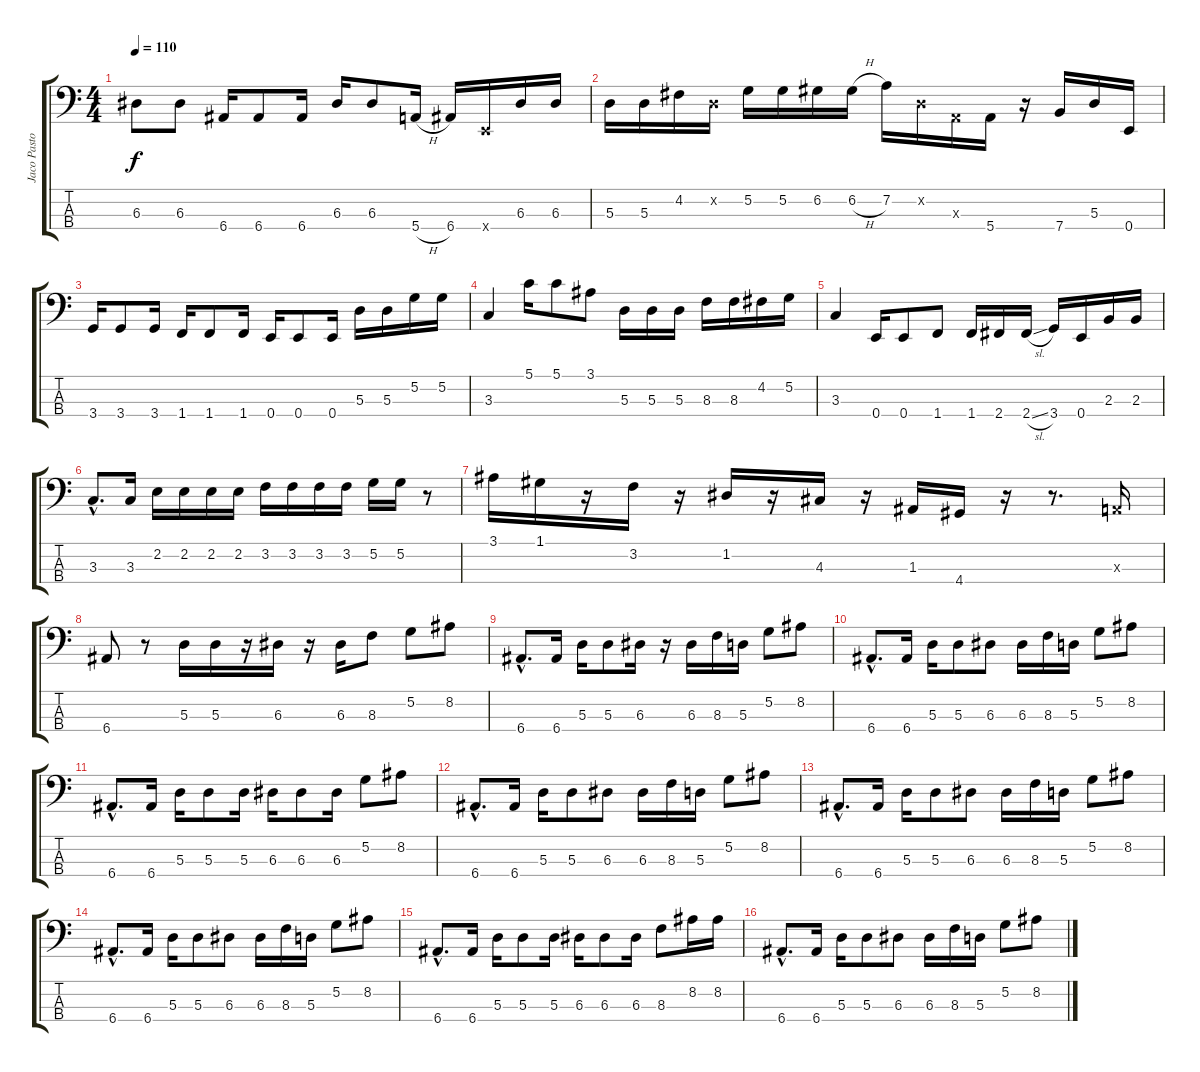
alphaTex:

\track ("Jaco Pastorius" "Jaco Pasto") {instrument fretlessbass}
\staff {score tabs}
\tuning (G2 D2 A1 E1) {hide}
\ts (4 4)
\tempo 110
\clef f4
\ks c
6.3.8{dy f} 6.3.8 6.4.16 6.4.8 6.4.16 6.3.16 6.3.8 5.4{h}.16 6.4.16 0.4{x}.16 6.3.16 6.3.16 |
5.3.16 5.3.16 4.2.16 0.2{x}.16 5.2.16 5.2.16 6.2.16 6.2{h}.16 7.2.16 0.2{x}.16 0.3{x}.16 5.4.16 r.16 7.4.16 5.3.16 0.4.16 |
3.4.16 3.4.8 3.4.16 1.4.16 1.4.8 1.4.16 0.4.16 0.4.8 0.4.16 5.3.16 5.3.16 5.2.16 5.2.16 |
3.3.4 5.1.16 5.1.8 3.1.8 5.3.16 5.3.16 5.3.16 8.3.16 8.3.16 4.2.16 5.2.16 |
3.3.4 0.4.16 0.4.8 1.4.8 1.4.16 2.4.16 2.4{sl}.16 3.4.16 0.4.16 2.3.16 2.3.16 |
3.3{hac}.8{d} 3.3.16 2.2.16 2.2.16 2.2.16 2.2.16 3.2.16 3.2.16 3.2.16 3.2.16 5.2.16 5.2.16 r.8 |
3.1.16 1.1.16 r.16 3.2.16 r.16 1.2.16 r.16 4.3.16 r.16 1.3.16 4.4.16 r.16 r.8{d} 0.3{x}.16 |
6.4.8 r.8 5.3.16 5.3.16 r.16 6.3.16 r.16 6.3.16 8.3.8 5.2.8 8.2.8 |
6.4{hac}.8{d} 6.4.16 5.3.16 5.3.8 6.3.16 r.16 6.3.16 8.3.16 5.3.16 5.2.8 8.2.8 |
6.4{hac}.8{d} 6.4.16 5.3.16 5.3.8 6.3.8 6.3.16 8.3.16 5.3.16 5.2.8 8.2.8 |
6.4{hac}.8{d} 6.4.16 5.3.16 5.3.8 5.3.16 6.3.16 6.3.8 6.3.16 5.2.8 8.2.8 |
6.4{hac}.8{d} 6.4.16 5.3.16 5.3.8 6.3.8 6.3.16 8.3.16 5.3.16 5.2.8 8.2.8 |
6.4{hac}.8{d} 6.4.16 5.3.16 5.3.8 6.3.8 6.3.16 8.3.16 5.3.16 5.2.8 8.2.8 |
6.4{hac}.8{d} 6.4.16 5.3.16 5.3.8 6.3.8 6.3.16 8.3.16 5.3.16 5.2.8 8.2.8 |
6.4{hac}.8{d} 6.4.16 5.3.16 5.3.8 5.3.16 6.3.16 6.3.8 6.3.16 8.3.8 8.2.16 8.2.16 |
6.4{hac}.8{d} 6.4.16 5.3.16 5.3.8 6.3.8 6.3.16 8.3.16 5.3.16 5.2.8 8.2.8
